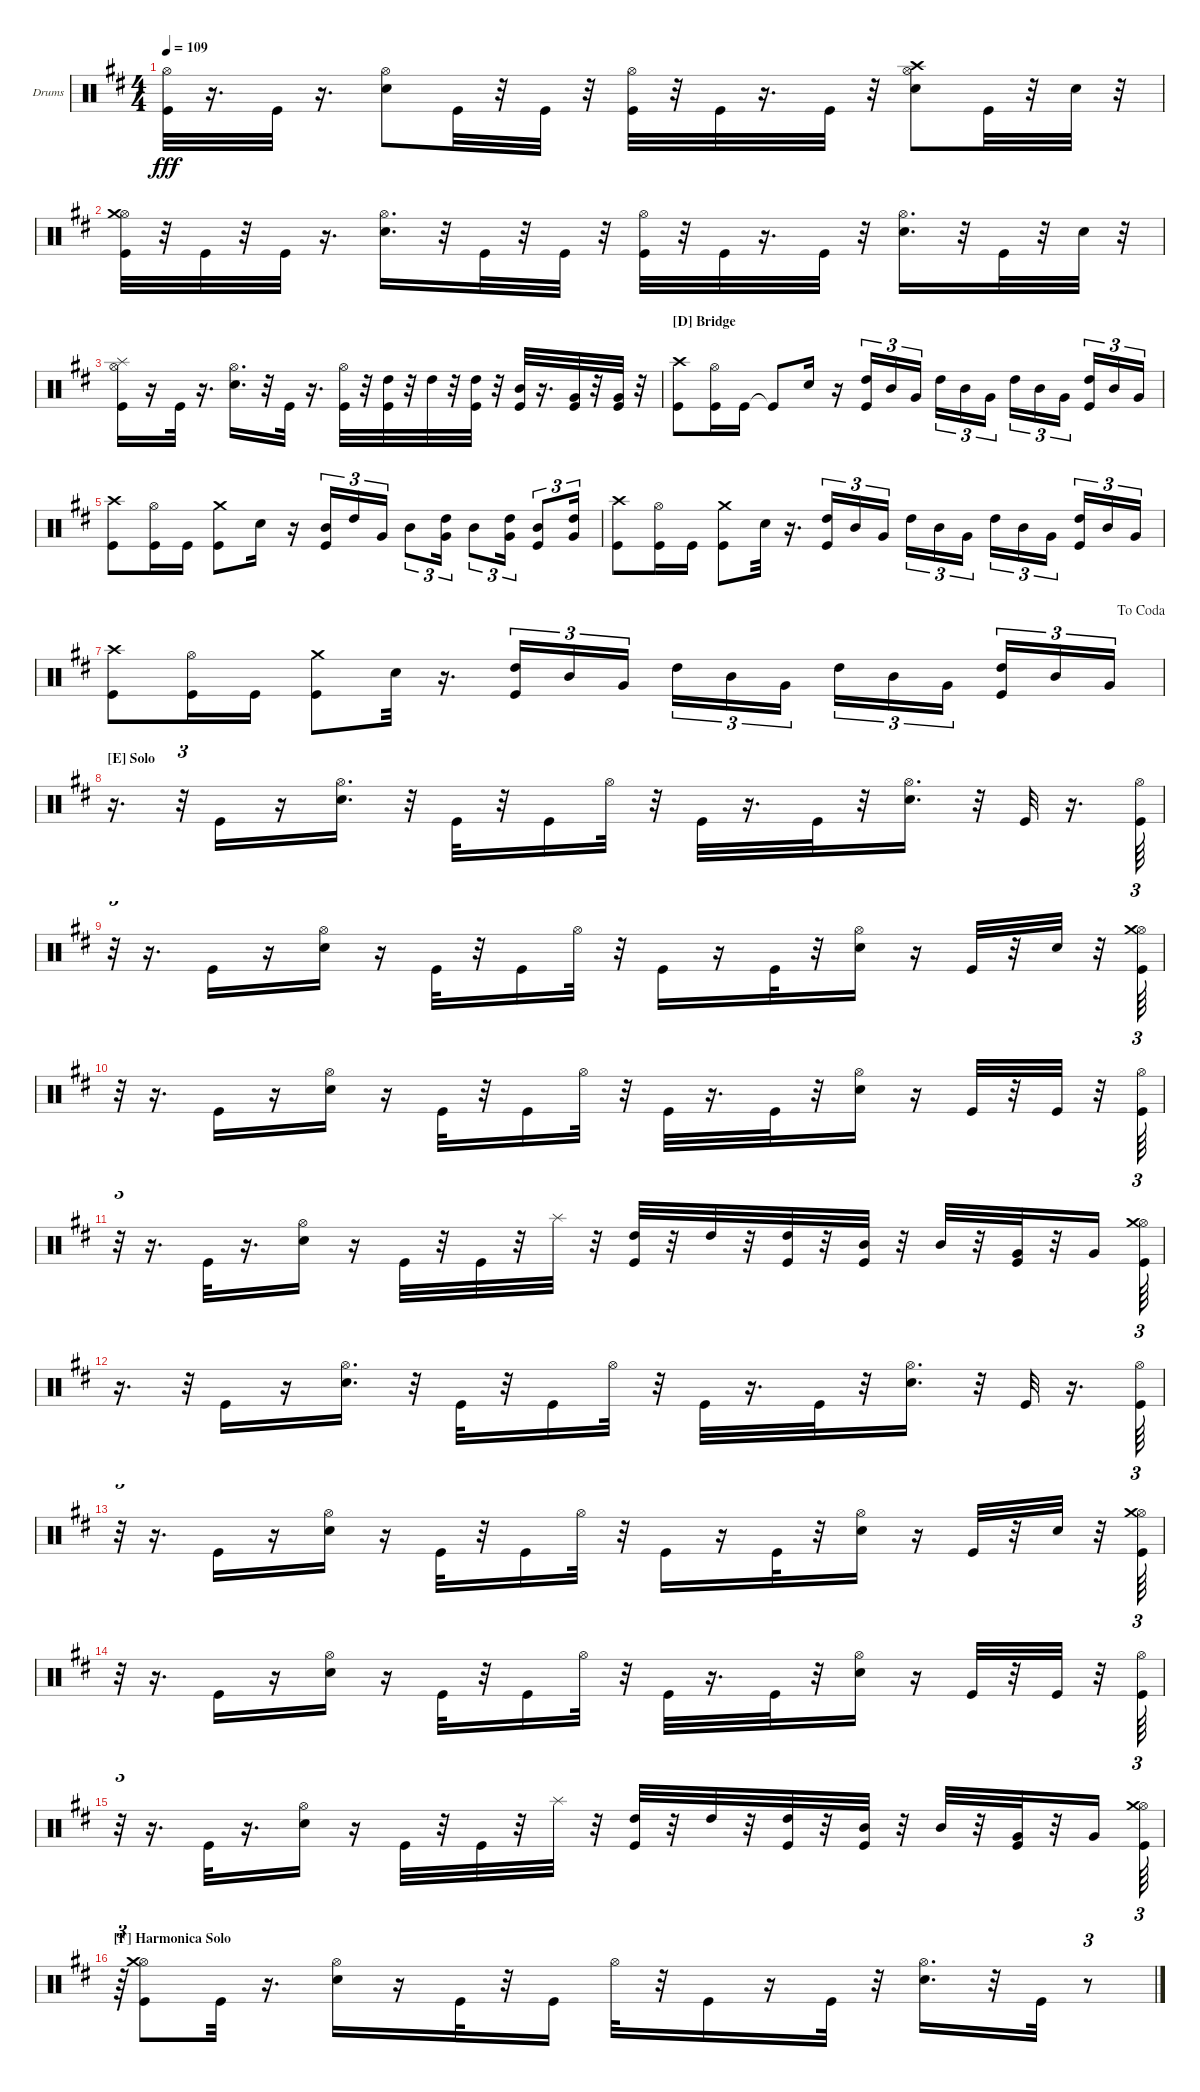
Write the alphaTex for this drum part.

\bracketExtendMode nobrackets
\firstSystemTrackNameOrientation horizontal
\otherSystemsTrackNameOrientation horizontal
\defaultBarNumberDisplay FirstOfSystem
\track ("Drumkit" "Drums") {instrument percussion}
\staff {score}
\articulation defaults
\ts (4 4)
\tempo 109
\clef neutral
\ks bminor
("Kick (hit)" "Hi-Hat (open)").32{dy fff} r.16{d} "Kick (hit)".32 r.16{d} ("Snare (hit) 2" "Hi-Hat (open)").8 "Kick (hit)".32 r.32 "Kick (hit)".32 r.32 ("Kick (hit)" "Hi-Hat (open)").32 r.32 "Kick (hit)".32 r.16{d} "Kick (hit)".32 r.32 ("Snare (hit) 2" "Hi-Hat (open)" "Crash high (hit)").8 "Kick (hit)".32 r.32 "Snare (hit) 2".32 r.32 |
("Kick (hit)" "Hi-Hat (open)" "Crash medium (hit)").32 r.32 "Kick (hit)".32 r.32 "Kick (hit)".32 r.16{d} ("Snare (hit) 2" "Hi-Hat (open)").16{d} r.32 "Kick (hit)".32 r.32 "Kick (hit)".32 r.32 ("Kick (hit)" "Hi-Hat (open)").32 r.32 "Kick (hit)".32 r.16{d} "Kick (hit)".32 r.32 ("Snare (hit) 2" "Hi-Hat (open)").16{d} r.32 "Kick (hit)".32 r.32 "Snare (hit) 2".32 r.32 |
("Kick (hit)" "Hi-Hat (open)" "Splash (hit)").16 r.16 "Kick (hit)".32 r.16{d} ("Snare (hit) 2" "Hi-Hat (open)").16{d} r.32 "Kick (hit)".32 r.16{d} ("Kick (hit)" "Hi-Hat (open)").32 r.32 ("Kick (hit)" "High Tom (hit)").32 r.32 "High Tom (hit)".32 r.32 ("Kick (hit)" "High Tom (hit)").32 r.32 ("Kick (hit)" "Mid Tom (hit)").32 r.16{d} ("Kick (hit)" "Very Low Tom (hit)").32 r.32 ("Kick (hit)" "Very Low Tom (hit)").32 r.32 |
\section ("D" "Bridge")
("Kick (hit)" "Crash high (hit)").8 ("Hi-Hat (open)" "Kick (hit)").16 "Kick (hit)".16 "Kick (hit)"{t}.8 "Snare (hit) 2".16 r.16 ("Kick (hit)" "High Tom (hit)").16{tu (3 2)} "Mid Tom (hit)".16{tu (3 2)} "Very Low Tom (hit)".16{tu (3 2)} "High Tom (hit)".16{tu (3 2)} "Mid Tom (hit)".16{tu (3 2)} "Very Low Tom (hit)".16{tu (3 2)} "High Tom (hit)".16{tu (3 2)} "Mid Tom (hit)".16{tu (3 2)} "Very Low Tom (hit)".16{tu (3 2)} ("Kick (hit)" "High Tom (hit)").16{tu (3 2)} "Mid Tom (hit)".16{tu (3 2)} "Very Low Tom (hit)".16{tu (3 2)} |
("Kick (hit)" "Crash high (hit)").8 ("Hi-Hat (open)" "Kick (hit)").16 "Kick (hit)".16 ("Kick (hit)" "Crash medium (hit)").8 "Snare (hit) 2".16 r.16 ("Kick (hit)" "Mid Tom (hit)").16{tu (3 2)} "High Tom (hit)".16{tu (3 2)} "Very Low Tom (hit)".16{tu (3 2)} "Mid Tom (hit)".8{tu (3 2)} ("Very Low Tom (hit)" "High Tom (hit)").16{tu (3 2)} "Mid Tom (hit)".8{tu (3 2)} ("Very Low Tom (hit)" "High Tom (hit)").16{tu (3 2)} ("Kick (hit)" "Mid Tom (hit)").8{tu (3 2)} ("Very Low Tom (hit)" "High Tom (hit)").16{tu (3 2)} |
\scale
0.417348 ("Kick (hit)" "Crash high (hit)").8 ("Hi-Hat (open)" "Kick (hit)").16 "Kick (hit)".16 ("Kick (hit)" "Crash medium (hit)").8 "Snare (hit) 2".32 r.16{d} ("Kick (hit)" "High Tom (hit)").16{tu (3 2)} "Mid Tom (hit)".16{tu (3 2)} "Very Low Tom (hit)".16{tu (3 2)} "High Tom (hit)".16{tu (3 2)} "Mid Tom (hit)".16{tu (3 2)} "Very Low Tom (hit)".16{tu (3 2)} "High Tom (hit)".16{tu (3 2)} "Mid Tom (hit)".16{tu (3 2)} "Very Low Tom (hit)".16{tu (3 2)} ("Kick (hit)" "High Tom (hit)").16{tu (3 2)} "Mid Tom (hit)".16{tu (3 2)} "Very Low Tom (hit)".16{tu (3 2)} |
\scale
0.582763
\jump dacoda
("Kick (hit)" "Crash high (hit)").8 ("Hi-Hat (open)" "Kick (hit)").16 "Kick (hit)".16 ("Kick (hit)" "Crash medium (hit)").8 "Snare (hit) 2".32 r.16{d} ("Kick (hit)" "High Tom (hit)").16{tu (3 2)} "Mid Tom (hit)".16{tu (3 2)} "Very Low Tom (hit)".16{tu (3 2)} "High Tom (hit)".16{tu (3 2)} "Mid Tom (hit)".16{tu (3 2)} "Very Low Tom (hit)".16{tu (3 2)} "High Tom (hit)".16{tu (3 2)} "Mid Tom (hit)".16{tu (3 2)} "Very Low Tom (hit)".16{tu (3 2)} ("Kick (hit)" "High Tom (hit)").16{tu (3 2)} "Mid Tom (hit)".16{tu (3 2)} "Very Low Tom (hit)".16{tu (3 2)} |
\section ("E" "Solo")
r.16{d} r.32{tu (3 2)} "Kick (hit)".16 r.16 ("Snare (hit) 2" "Hi-Hat (open)").16{d} r.32 "Kick (hit)".32 r.32 "Kick (hit)".16 "Hi-Hat (open)".32 r.32 "Kick (hit)".32 r.16{d} "Kick (hit)".32 r.32 ("Snare (hit) 2" "Hi-Hat (open)").16{d} r.32 "Kick (hit)".32 r.16{d} ("Kick (hit)" "Hi-Hat (open)").64{tu (3 2)} |
r.32{tu (3 2)} r.16{d} "Kick (hit)".16 r.16 ("Snare (hit) 2" "Hi-Hat (open)").16 r.16 "Kick (hit)".32 r.32 "Kick (hit)".16 "Hi-Hat (open)".32 r.32 "Kick (hit)".16 r.16 "Kick (hit)".32 r.32 ("Snare (hit) 2" "Hi-Hat (open)").16 r.16 "Kick (hit)".32 r.32 "Snare (hit) 2".32 r.32 ("Kick (hit)" "Hi-Hat (open)" "Crash medium (hit)").64{tu (3 2)} |
r.32{tu (3 2)} r.16{d} "Kick (hit)".16 r.16 ("Snare (hit) 2" "Hi-Hat (open)").16 r.16 "Kick (hit)".32 r.32 "Kick (hit)".16 "Hi-Hat (open)".32 r.32 "Kick (hit)".32 r.16{d} "Kick (hit)".32 r.32 ("Snare (hit) 2" "Hi-Hat (open)").16 r.16 "Kick (hit)".32 r.32 "Kick (hit)".32 r.32 ("Kick (hit)" "Hi-Hat (open)").64{tu (3 2)} |
r.32{tu (3 2)} r.16{d} "Kick (hit)".32 r.16{d} ("Snare (hit) 2" "Hi-Hat (open)").16 r.16 "Kick (hit)".32 r.32 "Kick (hit)".32 r.32 "Splash (hit)".32 r.32 ("Kick (hit)" "High Tom (hit)").32 r.32 "High Tom (hit)".32 r.32 ("Kick (hit)" "High Tom (hit)").32 r.32 ("Kick (hit)" "Mid Tom (hit)").32 r.32 "Mid Tom (hit)".32 r.32 ("Kick (hit)" "Very Low Tom (hit)").32 r.32 "Very Low Tom (hit)".16 ("Kick (hit)" "Hi-Hat (open)" "Crash medium (hit)").64{tu (3 2)} |
r.16{d} r.32{tu (3 2)} "Kick (hit)".16 r.16 ("Snare (hit) 2" "Hi-Hat (open)").16{d} r.32 "Kick (hit)".32 r.32 "Kick (hit)".16 "Hi-Hat (open)".32 r.32 "Kick (hit)".32 r.16{d} "Kick (hit)".32 r.32 ("Snare (hit) 2" "Hi-Hat (open)").16{d} r.32 "Kick (hit)".32 r.16{d} ("Kick (hit)" "Hi-Hat (open)").64{tu (3 2)} |
r.32{tu (3 2)} r.16{d} "Kick (hit)".16 r.16 ("Snare (hit) 2" "Hi-Hat (open)").16 r.16 "Kick (hit)".32 r.32 "Kick (hit)".16 "Hi-Hat (open)".32 r.32 "Kick (hit)".16 r.16 "Kick (hit)".32 r.32 ("Snare (hit) 2" "Hi-Hat (open)").16 r.16 "Kick (hit)".32 r.32 "Snare (hit) 2".32 r.32 ("Kick (hit)" "Hi-Hat (open)" "Crash medium (hit)").64{tu (3 2)} |
r.32{tu (3 2)} r.16{d} "Kick (hit)".16 r.16 ("Snare (hit) 2" "Hi-Hat (open)").16 r.16 "Kick (hit)".32 r.32 "Kick (hit)".16 "Hi-Hat (open)".32 r.32 "Kick (hit)".32 r.16{d} "Kick (hit)".32 r.32 ("Snare (hit) 2" "Hi-Hat (open)").16 r.16 "Kick (hit)".32 r.32 "Kick (hit)".32 r.32 ("Kick (hit)" "Hi-Hat (open)").64{tu (3 2)} |
r.32{tu (3 2)} r.16{d} "Kick (hit)".32 r.16{d} ("Snare (hit) 2" "Hi-Hat (open)").16 r.16 "Kick (hit)".32 r.32 "Kick (hit)".32 r.32 "Splash (hit)".32 r.32 ("Kick (hit)" "High Tom (hit)").32 r.32 "High Tom (hit)".32 r.32 ("Kick (hit)" "High Tom (hit)").32 r.32 ("Kick (hit)" "Mid Tom (hit)").32 r.32 "Mid Tom (hit)".32 r.32 ("Kick (hit)" "Very Low Tom (hit)").32 r.32 "Very Low Tom (hit)".16 ("Kick (hit)" "Hi-Hat (open)" "Crash medium (hit)").64{tu (3 2)} |
\section ("F" "Harmonica Solo ")
r.64{tu (3 2)} ("Kick (hit)" "Hi-Hat (open)" "Crash medium (hit)").8 "Kick (hit)".32 r.16{d} ("Snare (hit) 2" "Hi-Hat (open)").16 r.16 "Kick (hit)".32 r.32 "Kick (hit)".16 "Hi-Hat (open)".32 r.32 "Kick (hit)".16 r.16 "Kick (hit)".32 r.32 ("Snare (hit) 2" "Hi-Hat (open)").16{d} r.32 "Kick (hit)".32 r.8{tu (3 2)}
